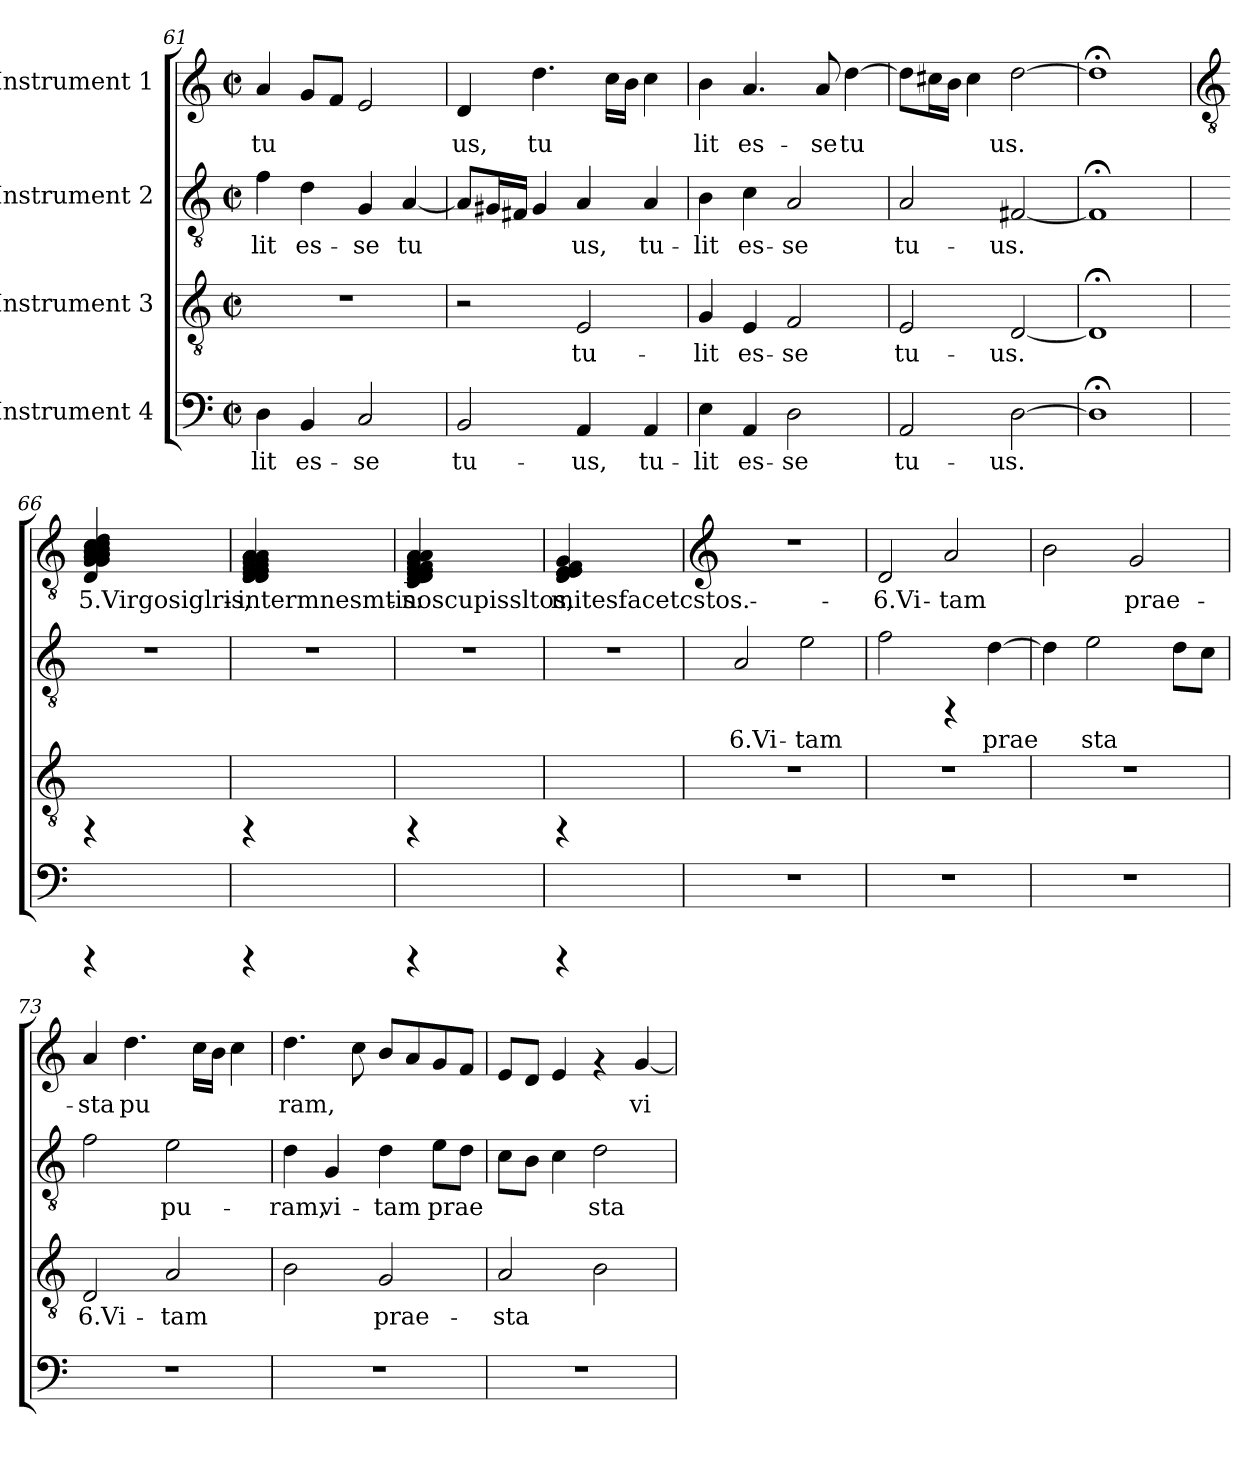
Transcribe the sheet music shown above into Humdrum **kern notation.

**kern	**text	**kern	**text	**kern	**text	**kern	**text
*part4	*part4	*part3	*part3	*part2	*part2	*part1	*part1
*staff4	*staff4	*staff3	*staff3	*staff2	*staff2	*staff1	*staff1
*I"Instrument 4	*	*I"Instrument 3	*	*I"Instrument 2	*	*I"Instrument 1	*
!!LO:PB:g=z
*clefF4	*	*clefGv2	*	*clefGv2	*	*clefG2	*
*k[]	*	*k[]	*	*k[]	*	*k[]	*
*C:	*	*C:	*	*C:	*	*C:	*
*M2/2	*	*M2/2	*	*M2/2	*	*M2/2	*
*met(c|)	*	*met(c|)	*	*met(c|)	*	*met(c|)	*
=61	=61	=61	=61	=61	=61	=61	=61
!	!LO:LY:b:rj	!	!	!	!LO:LY:b:rj	!	!LO:LY:b:rj
4D\	-lit	1r	.	4f\	-lit	4a/	tu-
!	!LO:LY:b:rj	!	!	!	!LO:LY:b:rj	!	!LO:LY:b:rj
4BB/	es-	.	.	4d\	es-	8g/L	--
!	!	!	!	!	!	!	!LO:LY:b:rj
.	.	.	.	.	.	8f/J	--
!	!LO:LY:b:rj	!	!	!	!LO:LY:b:rj	!	!LO:LY:b:rj
2C/	-se	.	.	4G/	-se	2e/	--
!	!	!	!	!	!LO:LY:b:rj	!	!
.	.	.	.	[<4A/	tu-	.	.
=62	=62	=62	=62	=62	=62	=62	=62
!	!LO:LY:b:rj	!	!	!	!LO:LY:b:rj	!	!LO:LY:b:rj
2BB/	tu-	2r	.	8A/L]	--	4d/	-us,
!	!	!	!	!	!LO:LY:b:rj	!	!
.	.	.	.	16G#/	--	.	.
!	!	!	!	!	!LO:LY:b:rj	!	!
.	.	.	.	16F#/J	--	.	.
!	!	!	!	!	!LO:LY:b:rj	!	!LO:LY:b:rj
.	.	.	.	4G#/	--	4.dd\	tu-
!	!LO:LY:b:rj	!	!LO:LY:b:rj	!	!LO:LY:b:rj	!	!
4AA/	-us,	2E/	tu-	4A/	-us,	.	.
!	!	!	!	!	!	!	!LO:LY:b:rj
.	.	.	.	.	.	16cc\L	--
!	!	!	!	!	!	!	!LO:LY:b:rj
.	.	.	.	.	.	16b\J	--
!	!LO:LY:b:rj	!	!	!	!LO:LY:b:rj	!	!LO:LY:b:rj
4AA/	tu-	.	.	4A/	tu-	4cc\	--
=63	=63	=63	=63	=63	=63	=63	=63
!	!LO:LY:b:rj	!	!LO:LY:b:rj	!	!LO:LY:b:rj	!	!LO:LY:b:rj
4E\	-lit	4G/	-lit	4B\	-lit	4b\	-lit
!	!LO:LY:b:rj	!	!LO:LY:b:rj	!	!LO:LY:b:rj	!	!LO:LY:b:rj
4AA/	es-	4E/	es-	4c\	es-	4.a/	es-
!	!LO:LY:b:rj	!	!LO:LY:b:rj	!	!LO:LY:b:rj	!	!
2D\	-se	2F/	-se	2A/	-se	.	.
!	!	!	!	!	!	!	!LO:LY:b:rj
.	.	.	.	.	.	8a/	-se
!	!	!	!	!	!	!	!LO:LY:b:rj
.	.	.	.	.	.	[>4dd\	tu-
=64	=64	=64	=64	=64	=64	=64	=64
!	!LO:LY:b:rj	!	!LO:LY:b:rj	!	!LO:LY:b:rj	!	!LO:LY:b:rj
2AA/	tu-	2E/	tu-	2A/	tu-	8dd\L]	--
!	!	!	!	!	!	!	!LO:LY:b:rj
.	.	.	.	.	.	16cc#X\	--
!	!	!	!	!	!	!	!LO:LY:b:rj
.	.	.	.	.	.	16b\J	--
!	!	!	!	!	!	!	!LO:LY:b:rj
.	.	.	.	.	.	4cc#\	--
!	!LO:LY:b:rj	!	!LO:LY:b:rj	!	!LO:LY:b:rj	!	!LO:LY:b:rj
[>2D\	-us.	[<2D/	-us.	[<2F#X/	-us.	[>2dd\	-us.
=65	=65	=65	=65	=65	=65	=65	=65
!	!LO:LY:b:rj	!	!LO:LY:b:rj	!	!LO:LY:b:rj	!	!LO:LY:b:rj
1D;<]	.	1D;<]	.	1F#;<]	.	1dd;<]	.
!!LO:PB:g=z
=66	=66	=66	=66	=66	=66	=66	=66
*	*	*	*	*	*	*clefGv2	*
!	!	!	!	!	!	!	!LO:LY:b:rj
4rCCC	.	4rFF	.	1r	.	(>(>(>4d/ 4c/ 4c/ 4B/ 4B/ 4B/ 4A/ 4A/ 4A/ 4G/ 4G/ 4D/ 4A/	5.Virgosiglris,-
2.ryy	.	2.ryy	.	.	.	2.ryy	.
=67	=67	=67	=67	=67	=67	=67	=67
!	!	!	!	!	!	!	!LO:LY:b:rj
4rCCC	.	4rFF	.	1r	.	(>4A/ 4A/ 4A/ 4G/ 4G/ 4F/ 4F/ 4E/ 4E/ 4E/ 4D/ 4D/ 4D/	-intermnesmtis:-
2.ryy	.	2.ryy	.	.	.	2.ryy	.
!!LO:LB:g=z
=68	=68	=68	=68	=68	=68	=68	=68
!	!	!	!	!	!	!	!LO:LY:b:rj
4rCCC	.	4rFF	.	1r	.	(>4A/ 4A/ 4G/ 4F/ 4F/ 4E/ 4E/ 4E/ 4D/ 4D/ 4C/	-noscupissltos,
2.ryy	.	2.ryy	.	.	.	2.ryy	.
=69	=69	=69	=69	=69	=69	=69	=69
!	!	!	!	!	!	!	!LO:LY:b:rj
4rCCC	.	4rFF	.	1r	.	4G/ 4F/ 4E/ 4E/ 4E/ 4E/ 4D/	mitesfacetcstos.-
2.ryy	.	2.ryy	.	.	.	2.ryy	.
!!LO:LB:g=z
=70	=70	=70	=70	=70	=70	=70	=70
*	*	*	*	*	*	*clefG2	*
!	!	!	!	!	!LO:LY:b:rj	!	!
1r	.	1r	.	2A/	6.Vi-	1r	.
!	!	!	!	!	!LO:LY:b:rj	!	!
.	.	.	.	2e\	-tam	.	.
=71	=71	=71	=71	=71	=71	=71	=71
!	!	!	!	!	!LO:LY:b:rj	!	!LO:LY:b:rj
1r	.	1r	.	2f\	.	2d/	-6.Vi-
!	!	!	!	!	!	!	!LO:LY:b:rj
.	.	.	.	4rFF	.	2a/	-tam
!	!	!	!	!	!LO:LY:b:rj	!	!
.	.	.	.	[>4d\	prae-	.	.
=72	=72	=72	=72	=72	=72	=72	=72
!	!	!	!	!	!LO:LY:b:rj	!	!LO:LY:b:rj
1r	.	1r	.	4d\]	--	2b\	.
!	!	!	!	!	!LO:LY:b:rj	!	!
.	.	.	.	2e\	-sta	.	.
!	!	!	!	!	!	!	!LO:LY:b:rj
.	.	.	.	.	.	2g/	prae-
!	!	!	!	!	!LO:LY:b:rj	!	!
.	.	.	.	8d\L	.	.	.
!	!	!	!	!	!LO:LY:b:rj	!	!
.	.	.	.	8c\J	.	.	.
=73	=73	=73	=73	=73	=73	=73	=73
!	!	!	!LO:LY:b:rj	!	!LO:LY:b:rj	!	!LO:LY:b:rj
1r	.	2D/	6.Vi-	2f\	.	4a/	-sta
!	!	!	!	!	!	!	!LO:LY:b:rj
.	.	.	.	.	.	4.dd\	pu-
!	!	!	!LO:LY:b:rj	!	!LO:LY:b:rj	!	!
.	.	2A/	-tam	2e\	pu-	.	.
!	!	!	!	!	!	!	!LO:LY:b:rj
.	.	.	.	.	.	16cc\L	--
!	!	!	!	!	!	!	!LO:LY:b:rj
.	.	.	.	.	.	16b\J	--
!	!	!	!	!	!	!	!LO:LY:b:rj
.	.	.	.	.	.	4cc\	--
=74	=74	=74	=74	=74	=74	=74	=74
!	!	!	!LO:LY:b:rj	!	!LO:LY:b:rj	!	!LO:LY:b:rj
1r	.	2B\	.	4d\	-ram,	4.dd\	-ram,
!	!	!	!	!	!LO:LY:b:rj	!	!
.	.	.	.	4G/	vi-	.	.
!	!	!	!	!	!	!	!LO:LY:b:rj
.	.	.	.	.	.	8cc\	.
!	!	!	!LO:LY:b:rj	!	!LO:LY:b:rj	!	!LO:LY:b:rj
.	.	2G/	prae-	4d\	-tam	8b/L	.
!	!	!	!	!	!	!	!LO:LY:b:rj
.	.	.	.	.	.	8a/	.
!	!	!	!	!	!LO:LY:b:rj	!	!LO:LY:b:rj
.	.	.	.	8e\L	prae-	8g/	.
!	!	!	!	!	!LO:LY:b:rj	!	!LO:LY:b:rj
.	.	.	.	8d\J	--	8f/J	.
=75	=75	=75	=75	=75	=75	=75	=75
!	!	!	!LO:LY:b:rj	!	!LO:LY:b:rj	!	!LO:LY:b:rj
1r	.	2A/	-sta	8c\L	--	8e/L	.
!	!	!	!	!	!LO:LY:b:rj	!	!LO:LY:b:rj
.	.	.	.	8B\J	--	8d/J	.
!	!	!	!	!	!LO:LY:b:rj	!	!LO:LY:b:rj
.	.	.	.	4c\	--	4e/	.
!	!	!	!LO:LY:b:rj	!	!LO:LY:b:rj	!	!
.	.	2B\	.	2d\	-sta	4rf	.
!	!	!	!	!	!	!	!LO:LY:b:rj
.	.	.	.	.	.	[<4g/	vi-
=	=	=	=	=	=	=	=
*-	*-	*-	*-	*-	*-	*-	*-
